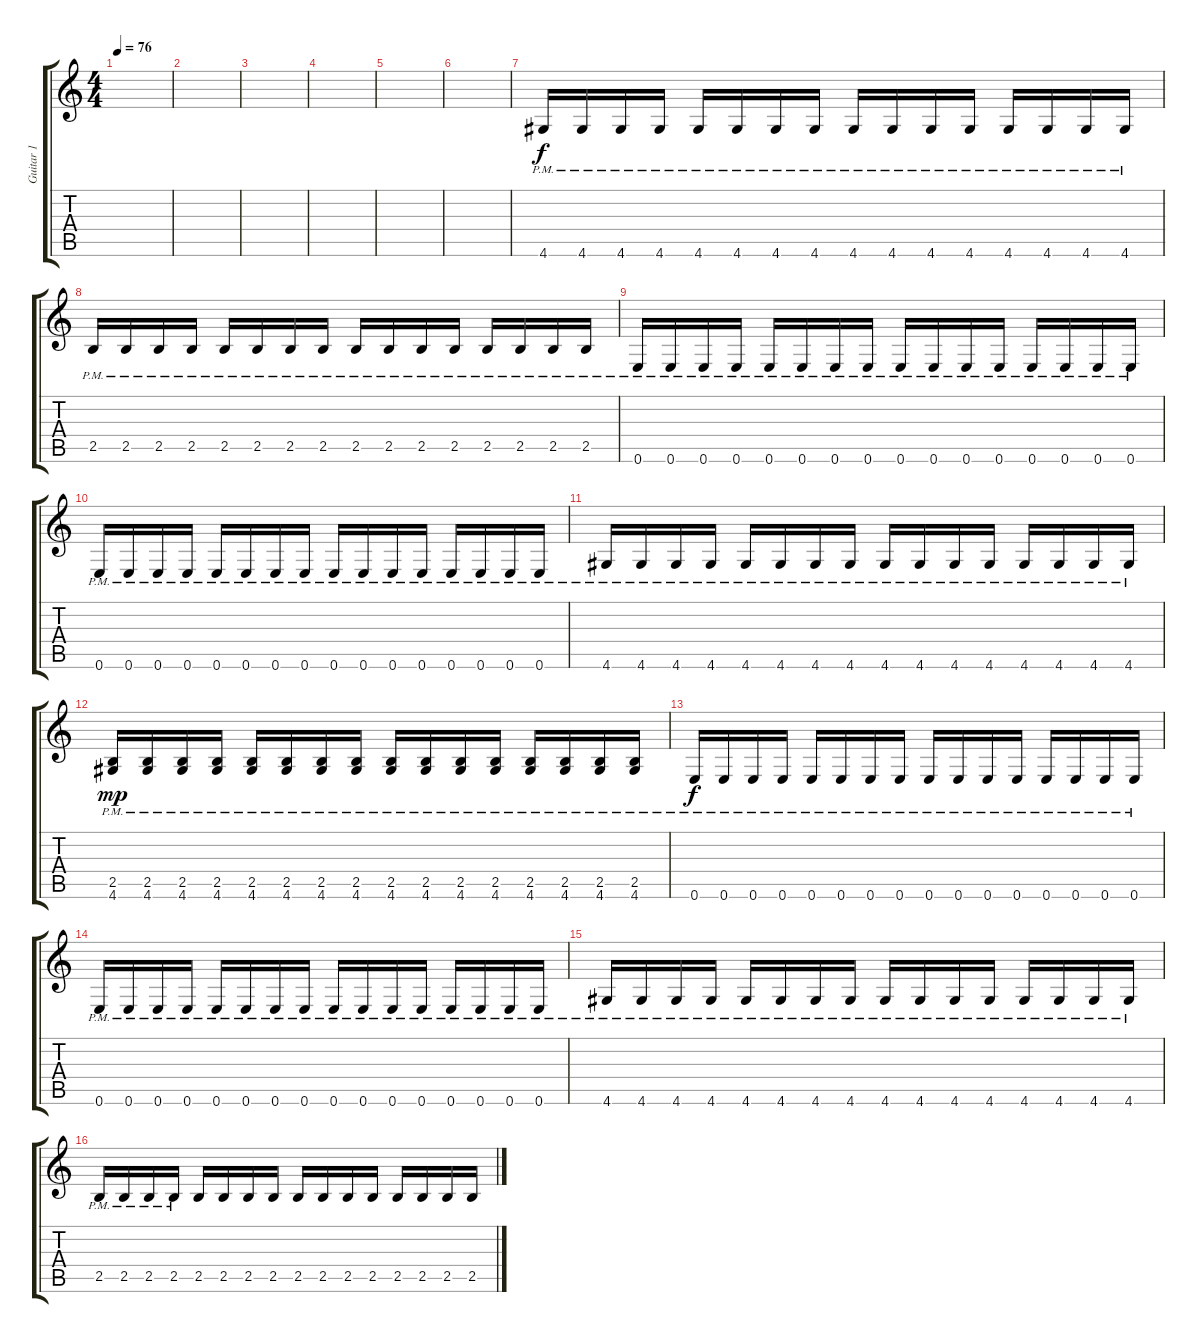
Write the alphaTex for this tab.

\track ("Guitar 1" "Guitar 1") {mute instrument distortionguitar}
\staff {score tabs}
\tuning (E4 B3 G3 D3 A2 E2) {hide}
\ts (4 4)
\tempo 76
\clef g2
\ks c
|
|
|
|
|
|
4.6{pm}.16{volume 13 instrument distortionguitar} 4.6{pm}.16 4.6{pm}.16 4.6{pm}.16 4.6{pm}.16 4.6{pm}.16 4.6{pm}.16 4.6{pm}.16 4.6{pm}.16 4.6{pm}.16 4.6{pm}.16 4.6{pm}.16 4.6{pm}.16 4.6{pm}.16 4.6{pm}.16 4.6{pm}.16 |
2.5{pm}.16 2.5{pm}.16 2.5{pm}.16 2.5{pm}.16 2.5{pm}.16 2.5{pm}.16 2.5{pm}.16 2.5{pm}.16 2.5{pm}.16 2.5{pm}.16 2.5{pm}.16 2.5{pm}.16 2.5{pm}.16 2.5{pm}.16 2.5{pm}.16 2.5{pm}.16 |
0.6{pm}.16 0.6{pm}.16 0.6{pm}.16 0.6{pm}.16 0.6{pm}.16 0.6{pm}.16 0.6{pm}.16 0.6{pm}.16 0.6{pm}.16 0.6{pm}.16 0.6{pm}.16 0.6{pm}.16 0.6{pm}.16 0.6{pm}.16 0.6{pm}.16 0.6{pm}.16 |
0.6{pm}.16 0.6{pm}.16 0.6{pm}.16 0.6{pm}.16 0.6{pm}.16 0.6{pm}.16 0.6{pm}.16 0.6{pm}.16 0.6{pm}.16 0.6{pm}.16 0.6{pm}.16 0.6{pm}.16 0.6{pm}.16 0.6{pm}.16 0.6{pm}.16 0.6{pm}.16 |
4.6{pm}.16 4.6{pm}.16 4.6{pm}.16 4.6{pm}.16 4.6{pm}.16 4.6{pm}.16 4.6{pm}.16 4.6{pm}.16 4.6{pm}.16 4.6{pm}.16 4.6{pm}.16 4.6{pm}.16 4.6{pm}.16 4.6{pm}.16 4.6{pm}.16 4.6{pm}.16 |
(2.5{pm} 4.6).16{dy mp} (2.5{pm} 4.6{pm}).16 (2.5{pm} 4.6{pm}).16 (2.5{pm} 4.6{pm}).16 (2.5{pm} 4.6{pm}).16 (2.5{pm} 4.6{pm}).16 (2.5{pm} 4.6{pm}).16 (2.5{pm} 4.6{pm}).16 (2.5{pm} 4.6{pm}).16 (2.5{pm} 4.6{pm}).16 (2.5{pm} 4.6{pm}).16 (2.5{pm} 4.6{pm}).16 (2.5{pm} 4.6{pm}).16 (2.5{pm} 4.6{pm}).16 (2.5{pm} 4.6{pm}).16 (2.5{pm} 4.6{pm}).16 |
0.6{pm}.16{dy f} 0.6{pm}.16 0.6{pm}.16 0.6{pm}.16 0.6{pm}.16 0.6{pm}.16 0.6{pm}.16 0.6{pm}.16 0.6{pm}.16 0.6{pm}.16 0.6{pm}.16 0.6{pm}.16 0.6{pm}.16 0.6{pm}.16 0.6{pm}.16 0.6{pm}.16 |
0.6{pm}.16 0.6{pm}.16 0.6{pm}.16 0.6{pm}.16 0.6{pm}.16 0.6{pm}.16 0.6{pm}.16 0.6{pm}.16 0.6{pm}.16 0.6{pm}.16 0.6{pm}.16 0.6{pm}.16 0.6{pm}.16 0.6{pm}.16 0.6{pm}.16 0.6{pm}.16 |
4.6{pm}.16 4.6{pm}.16 4.6{pm}.16 4.6{pm}.16 4.6{pm}.16 4.6{pm}.16 4.6{pm}.16 4.6{pm}.16 4.6{pm}.16 4.6{pm}.16 4.6{pm}.16 4.6{pm}.16 4.6{pm}.16 4.6{pm}.16 4.6{pm}.16 4.6{pm}.16 |
2.5{pm}.16 2.5{pm}.16 2.5{pm}.16 2.5{pm}.16 2.5.16 2.5.16 2.5.16 2.5.16 2.5.16 2.5.16 2.5.16 2.5.16 2.5.16 2.5.16 2.5.16 2.5.16
